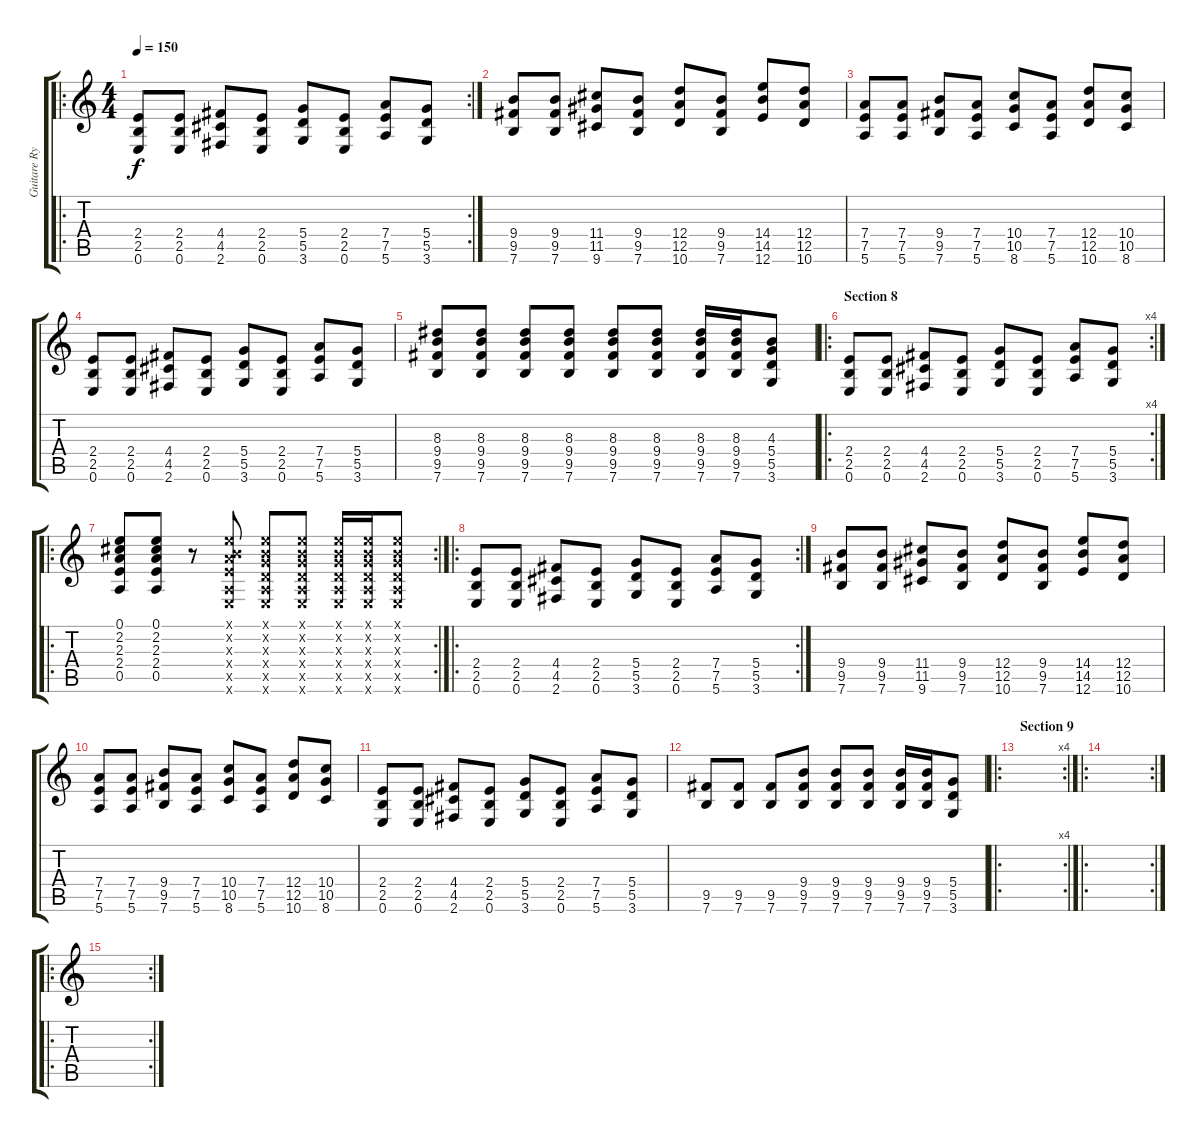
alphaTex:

\track ("Guitare Rythmique" "Guitare Ry") {instrument overdrivenguitar}
\staff {score tabs}
\tuning (E4 B3 G3 D3 A2 E2) {hide}
\ro
\rc 2
\ts (4 4)
\tempo 150
\clef g2
\ks c
(2.4 2.5 0.6).8{dy f} (2.4 2.5 0.6).8 (4.4 4.5 2.6).8 (2.4 2.5 0.6).8 (5.4 5.5 3.6).8 (2.4 2.5 0.6).8 (7.4 7.5 5.6).8 (5.4 5.5 3.6).8 |
(9.4 9.5 7.6).8 (9.4 9.5 7.6).8 (11.4 11.5 9.6).8 (9.4 9.5 7.6).8 (12.4 12.5 10.6).8 (9.4 9.5 7.6).8 (14.4 14.5 12.6).8 (12.4 12.5 10.6).8 |
(7.4 7.5 5.6).8 (7.4 7.5 5.6).8 (9.4 9.5 7.6).8 (7.4 7.5 5.6).8 (10.4 10.5 8.6).8 (7.4 7.5 5.6).8 (12.4 12.5 10.6).8 (10.4 10.5 8.6).8 |
(2.4 2.5 0.6).8 (2.4 2.5 0.6).8 (4.4 4.5 2.6).8 (2.4 2.5 0.6).8 (5.4 5.5 3.6).8 (2.4 2.5 0.6).8 (7.4 7.5 5.6).8 (5.4 5.5 3.6).8 |
(8.3 9.4 9.5 7.6).8 (8.3 9.4 9.5 7.6).8 (8.3 9.4 9.5 7.6).8 (8.3 9.4 9.5 7.6).8 (8.3 9.4 9.5 7.6).8 (8.3 9.4 9.5 7.6).8 (8.3 9.4 9.5 7.6).16 (8.3 9.4 9.5 7.6).16 (4.3 5.4 5.5 3.6).8 |
\ro
\rc 4
\section ("" "Section 8")
(2.4 2.5 0.6).8 (2.4 2.5 0.6).8 (4.4 4.5 2.6).8 (2.4 2.5 0.6).8 (5.4 5.5 3.6).8 (2.4 2.5 0.6).8 (7.4 7.5 5.6).8 (5.4 5.5 3.6).8 |
\ro
\rc 2
(0.1 2.2 2.3 2.4 0.5).8 (0.1 2.2 2.3 2.4 0.5).8 r.8 (0.1{x} 0.2{x} 2.3{x} 2.4{x} 0.5{x} 0.6{x}).8 (0.1{x} 0.2{x} 0.3{x} 0.4{x} 0.5{x} 0.6{x}).8 (0.1{x} 0.2{x} 0.3{x} 0.4{x} 0.5{x} 0.6{x}).8 (0.1{x} 0.2{x} 0.3{x} 0.4{x} 0.5{x} 0.6{x}).16 (0.1{x} 0.2{x} 0.3{x} 0.4{x} 0.5{x} 0.6{x}).16 (0.1{x} 0.2{x} 0.3{x} 0.4{x} 0.5{x} 0.6{x}).8 |
\ro
\rc 2
(2.4 2.5 0.6).8 (2.4 2.5 0.6).8 (4.4 4.5 2.6).8 (2.4 2.5 0.6).8 (5.4 5.5 3.6).8 (2.4 2.5 0.6).8 (7.4 7.5 5.6).8 (5.4 5.5 3.6).8 |
(9.4 9.5 7.6).8 (9.4 9.5 7.6).8 (11.4 11.5 9.6).8 (9.4 9.5 7.6).8 (12.4 12.5 10.6).8 (9.4 9.5 7.6).8 (14.4 14.5 12.6).8 (12.4 12.5 10.6).8 |
(7.4 7.5 5.6).8 (7.4 7.5 5.6).8 (9.4 9.5 7.6).8 (7.4 7.5 5.6).8 (10.4 10.5 8.6).8 (7.4 7.5 5.6).8 (12.4 12.5 10.6).8 (10.4 10.5 8.6).8 |
(2.4 2.5 0.6).8 (2.4 2.5 0.6).8 (4.4 4.5 2.6).8 (2.4 2.5 0.6).8 (5.4 5.5 3.6).8 (2.4 2.5 0.6).8 (7.4 7.5 5.6).8 (5.4 5.5 3.6).8 |
(9.5 7.6).8 (9.5 7.6).8 (9.5 7.6).8 (9.4 9.5 7.6).8 (9.4 9.5 7.6).8 (9.4 9.5 7.6).8 (9.4 9.5 7.6).16 (9.4 9.5 7.6).16 (5.4 5.5 3.6).8 |
\ro
\rc 4
\section ("" "Section 9")
|
\ro
\rc 2
|
\ro
\rc 2
